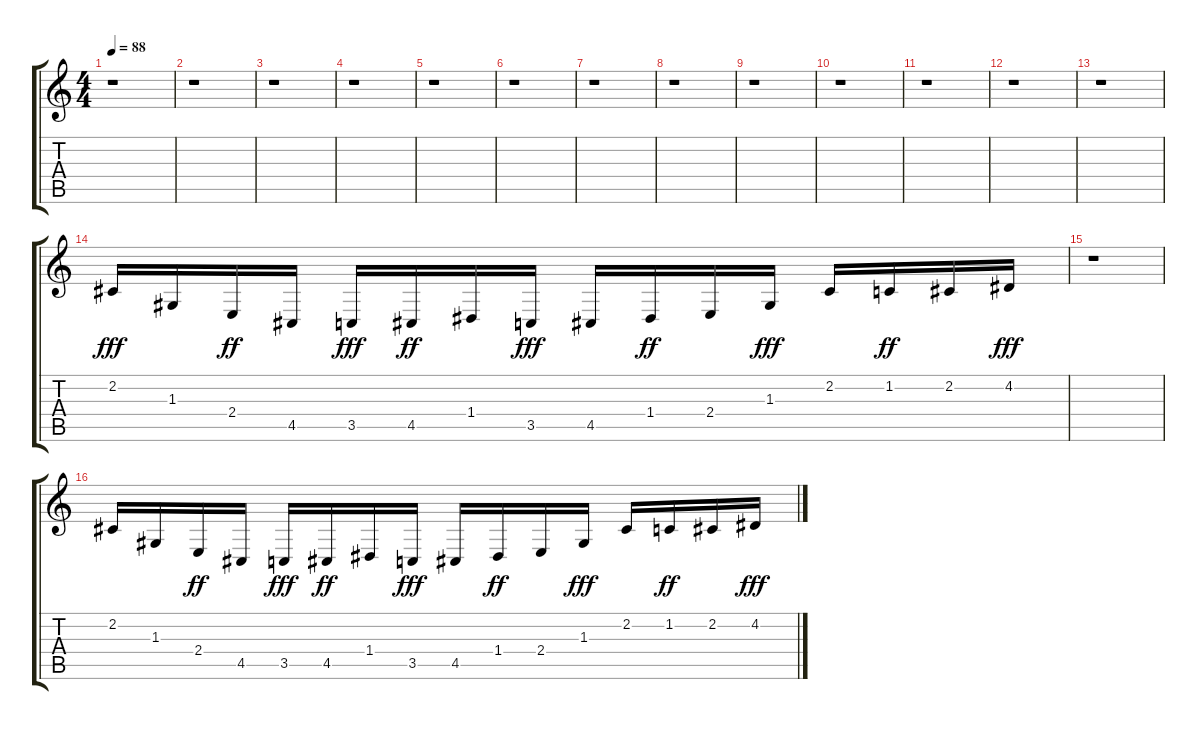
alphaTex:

\track "" {instrument bassoon}
\staff {score tabs}
\tuning (E4 B3 G3 D3 A2 E2) {hide}
\ts (4 4)
\tempo 88
\clef g2
\ks c
r.1{dy fff} |
r.1 |
r.1 |
r.1 |
r.1 |
r.1 |
r.1 |
r.1 |
r.1 |
r.1 |
r.1 |
r.1 |
r.1 |
2.2.16 1.3.16 2.4.16{dy ff} 4.5.16 3.5.16{dy fff} 4.5.16{dy ff} 1.4.16 3.5.16{dy fff} 4.5.16 1.4.16{dy ff} 2.4.16 1.3.16{dy fff} 2.2.16 1.2.16{dy ff} 2.2.16 4.2.16{dy fff} |
r.1 |
2.2.16 1.3.16 2.4.16{dy ff} 4.5.16 3.5.16{dy fff} 4.5.16{dy ff} 1.4.16 3.5.16{dy fff} 4.5.16 1.4.16{dy ff} 2.4.16 1.3.16{dy fff} 2.2.16 1.2.16{dy ff} 2.2.16 4.2.16{dy fff}
